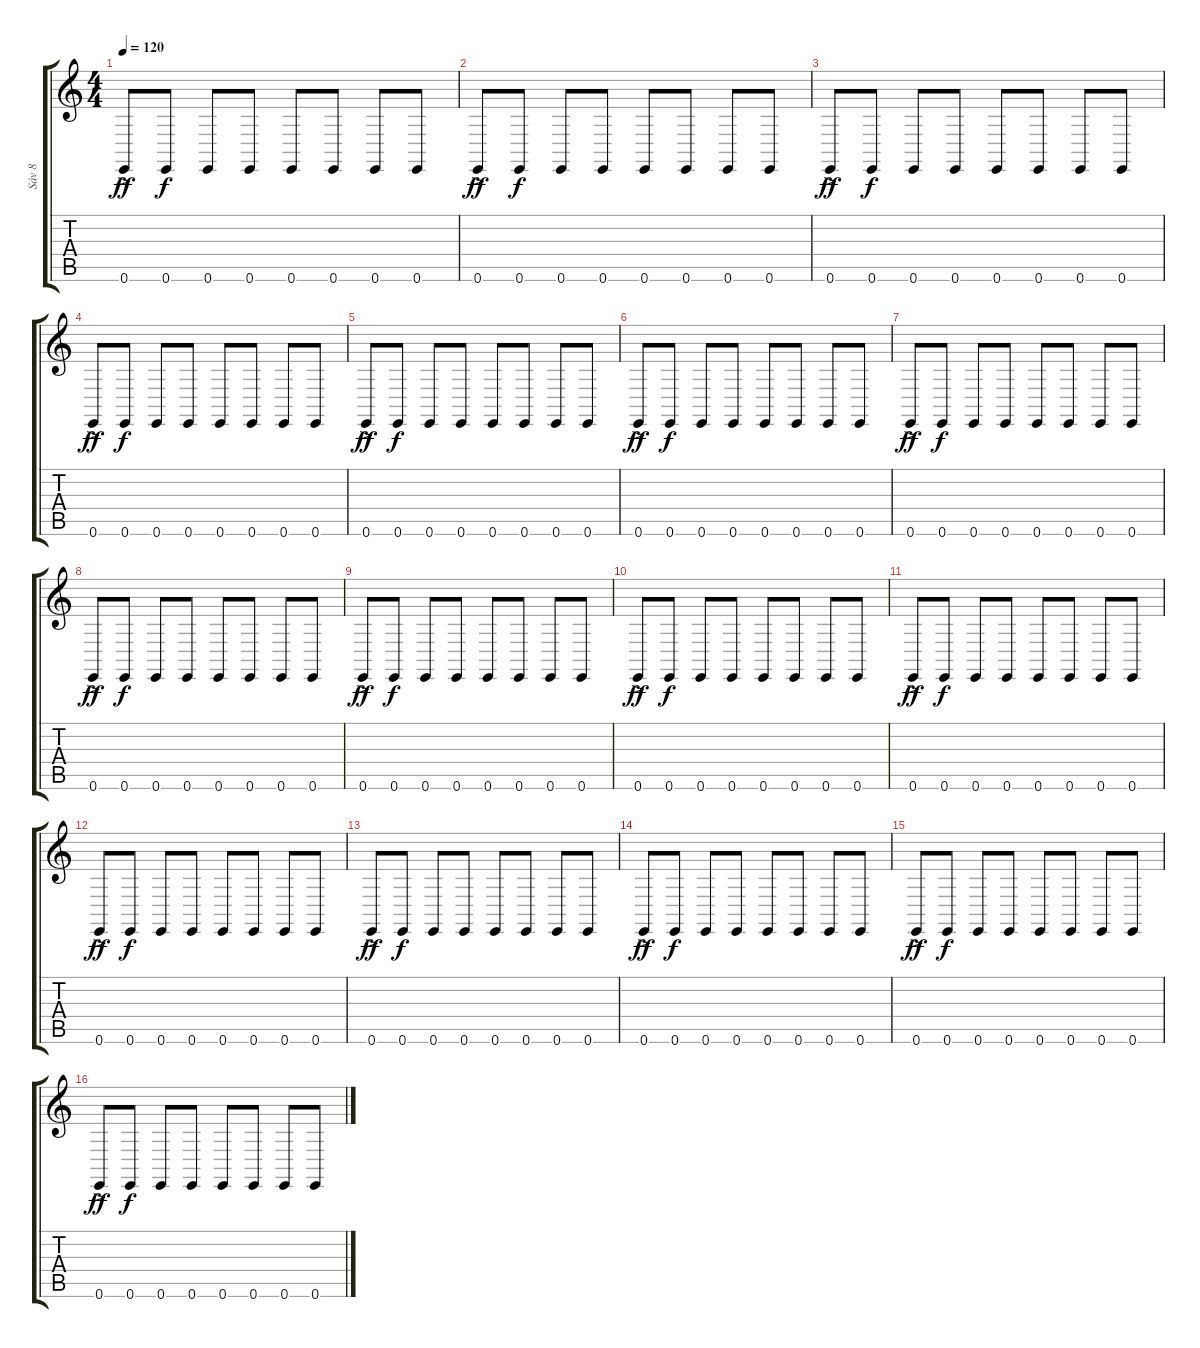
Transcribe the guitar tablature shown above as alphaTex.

\track ("Sáv 8" "Sáv 8") {instrument taikodrum}
\staff {score tabs}
\tuning (E4 B3 G3 D3 A2 E2) {hide}
\ts (4 4)
\tempo 120
\clef g2
\ks c
0.6{ac}.8{dy ff} 0.6.8{dy f} 0.6.8 0.6.8 0.6.8 0.6.8 0.6.8 0.6.8 |
0.6{ac}.8{dy ff} 0.6.8{dy f} 0.6.8 0.6.8 0.6.8 0.6.8 0.6.8 0.6.8 |
0.6{ac}.8{dy ff} 0.6.8{dy f} 0.6.8 0.6.8 0.6.8 0.6.8 0.6.8 0.6.8 |
0.6{ac}.8{dy ff} 0.6.8{dy f} 0.6.8 0.6.8 0.6.8 0.6.8 0.6.8 0.6.8 |
0.6{ac}.8{dy ff} 0.6.8{dy f} 0.6.8 0.6.8 0.6.8 0.6.8 0.6.8 0.6.8 |
0.6{ac}.8{dy ff} 0.6.8{dy f} 0.6.8 0.6.8 0.6.8 0.6.8 0.6.8 0.6.8 |
0.6{ac}.8{dy ff} 0.6.8{dy f} 0.6.8 0.6.8 0.6.8 0.6.8 0.6.8 0.6.8 |
0.6{ac}.8{dy ff} 0.6.8{dy f} 0.6.8 0.6.8 0.6.8 0.6.8 0.6.8 0.6.8 |
0.6{ac}.8{dy ff} 0.6.8{dy f} 0.6.8 0.6.8 0.6.8 0.6.8 0.6.8 0.6.8 |
0.6{ac}.8{dy ff} 0.6.8{dy f} 0.6.8 0.6.8 0.6.8 0.6.8 0.6.8 0.6.8 |
0.6{ac}.8{dy ff} 0.6.8{dy f} 0.6.8 0.6.8 0.6.8 0.6.8 0.6.8 0.6.8 |
0.6{ac}.8{dy ff} 0.6.8{dy f} 0.6.8 0.6.8 0.6.8 0.6.8 0.6.8 0.6.8 |
0.6{ac}.8{dy ff} 0.6.8{dy f} 0.6.8 0.6.8 0.6.8 0.6.8 0.6.8 0.6.8 |
0.6{ac}.8{dy ff} 0.6.8{dy f} 0.6.8 0.6.8 0.6.8 0.6.8 0.6.8 0.6.8 |
0.6{ac}.8{dy ff} 0.6.8{dy f} 0.6.8 0.6.8 0.6.8 0.6.8 0.6.8 0.6.8 |
0.6{ac}.8{dy ff} 0.6.8{dy f} 0.6.8 0.6.8 0.6.8 0.6.8 0.6.8 0.6.8
